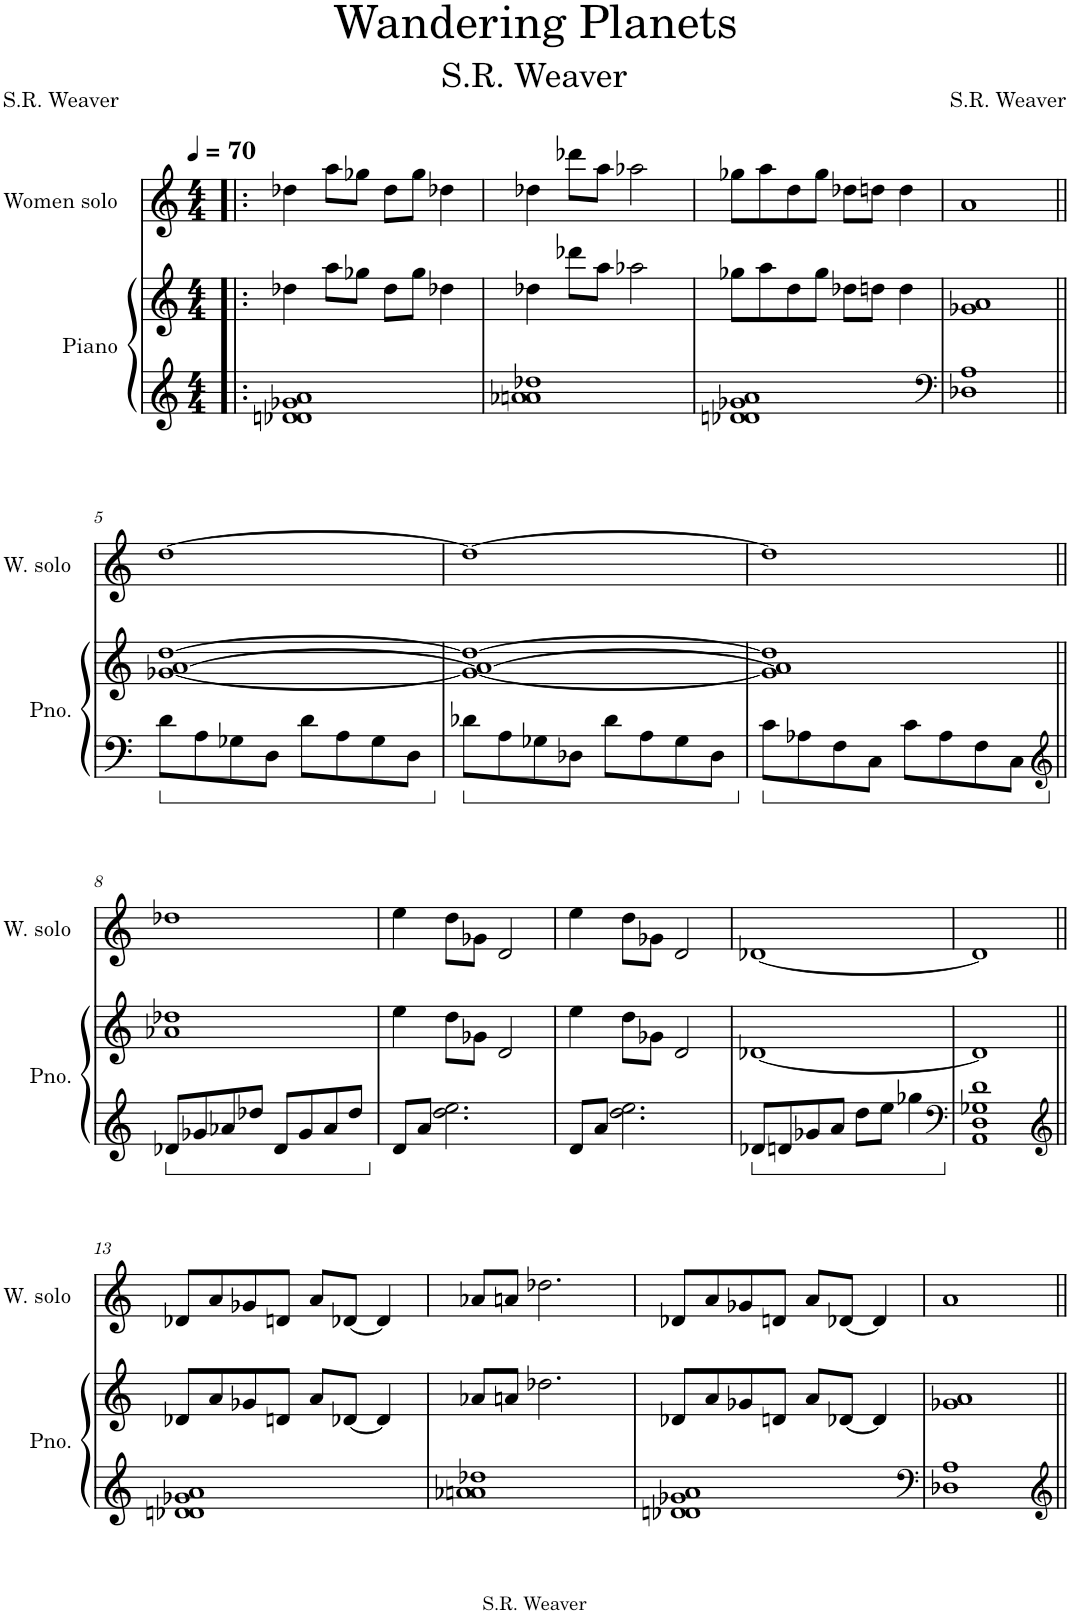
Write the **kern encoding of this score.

**kern	**kern	**kern
*part2	*part2	*part1
*staff3	*staff2	*staff1
*I"Piano	*	*I"Women solo
*I'Pno.	*	*I'W. solo
*clefG2	*clefG2	*clefG2
*k[]	*k[]	*k[]
*M4/4	*M4/4	*M4/4
*MM70	*MM70	*MM70
=1!|:	=1!|:	=1!|:
1d-X 1dn 1g-X 1a	4dd-X\	4dd-X\
.	8aa\L	8aa\L
.	8gg-X\J	8gg-X\J
.	8dd-\L	8dd-\L
.	8gg-\J	8gg-\J
.	4dd-X\	4dd-X\
=2	=2	=2
1a-X 1an 1dd-X	4dd-X\	4dd-X\
.	8ddd-X\L	8ddd-X\L
.	8aa\J	8aa\J
.	2aa-X\	2aa-X\
=3	=3	=3
1d-X 1dn 1g-X 1a	8gg-X\L	8gg-X\L
.	8aa\	8aa\
.	8dd\	8dd\
.	8gg-\J	8gg-\J
.	8dd-X\L	8dd-X\L
.	8ddn\J	8ddn\J
.	4dd\	4dd\
=4	=4	=4
*clefF4	*	*
1D-X 1A	1g-X 1a	1a
!!LO:LB:g=z
=5||	=5||	=5||
8d\L	[1g-X [1a [1dd	[1dd
8A\	.	.
8G-X\	.	.
8D\J	.	.
8d\L	.	.
8A\	.	.
8G-\	.	.
8D\J	.	.
=6	=6	=6
8d-X\L	1g-_ 1a_ 1dd_	1dd_
8A\	.	.
8G-X\	.	.
8D-X\J	.	.
8d-\L	.	.
8A\	.	.
8G-\	.	.
8D-\J	.	.
=7	=7	=7
8c\L	1g-] 1a] 1dd]	1dd]
8A-X\	.	.
8F\	.	.
8C\J	.	.
8c\L	.	.
8A-\	.	.
8F\	.	.
8C\J	.	.
!!LO:LB:g=z
=8||	=8||	=8||
*clefG2	*	*
8d-X/L	1a-X 1dd-X	1dd-X
8g-X/	.	.
8a-X/	.	.
8dd-X/J	.	.
8d-/L	.	.
8g-/	.	.
8a-/	.	.
8dd-/J	.	.
=9	=9	=9
8d/L	4ee\	4ee\
8a/J	.	.
2.dd\ 2.ee\	8dd\L	8dd\L
.	8g-X\J	8g-X\J
.	2d/	2d/
=10	=10	=10
8d/L	4ee\	4ee\
8a/J	.	.
2.dd\ 2.ee\	8dd\L	8dd\L
.	8g-X\J	8g-X\J
.	2d/	2d/
=11	=11	=11
8d-X/L	[1d-X	[1d-X
8dn/	.	.
8g-X/	.	.
8a/J	.	.
8dd\L	.	.
8ee\J	.	.
4gg-X\	.	.
=12	=12	=12
*clefF4	*	*
1AA 1D 1G-X 1d	1d-]	1d-]
!!LO:LB:g=z
=13||	=13||	=13||
*clefG2	*	*
1d-X 1dn 1g-X 1a	8d-X/L	8d-X/L
.	8a/	8a/
.	8g-X/	8g-X/
.	8dn/J	8dn/J
.	8a/L	8a/L
.	[8d-X/J	[8d-X/J
.	4d-/]	4d-/]
=14	=14	=14
1a-X 1an 1dd-X	8a-X/L	8a-X/L
.	8an/J	8an/J
.	2.dd-X\	2.dd-X\
=15	=15	=15
1d-X 1dn 1g-X 1a	8d-X/L	8d-X/L
.	8a/	8a/
.	8g-X/	8g-X/
.	8dn/J	8dn/J
.	8a/L	8a/L
.	[8d-X/J	[8d-X/J
.	4d-/]	4d-/]
=16	=16	=16
*clefF4	*	*
1D-X 1A	1g-X 1a	1a
=||	=||	=||
*-	*-	*-
